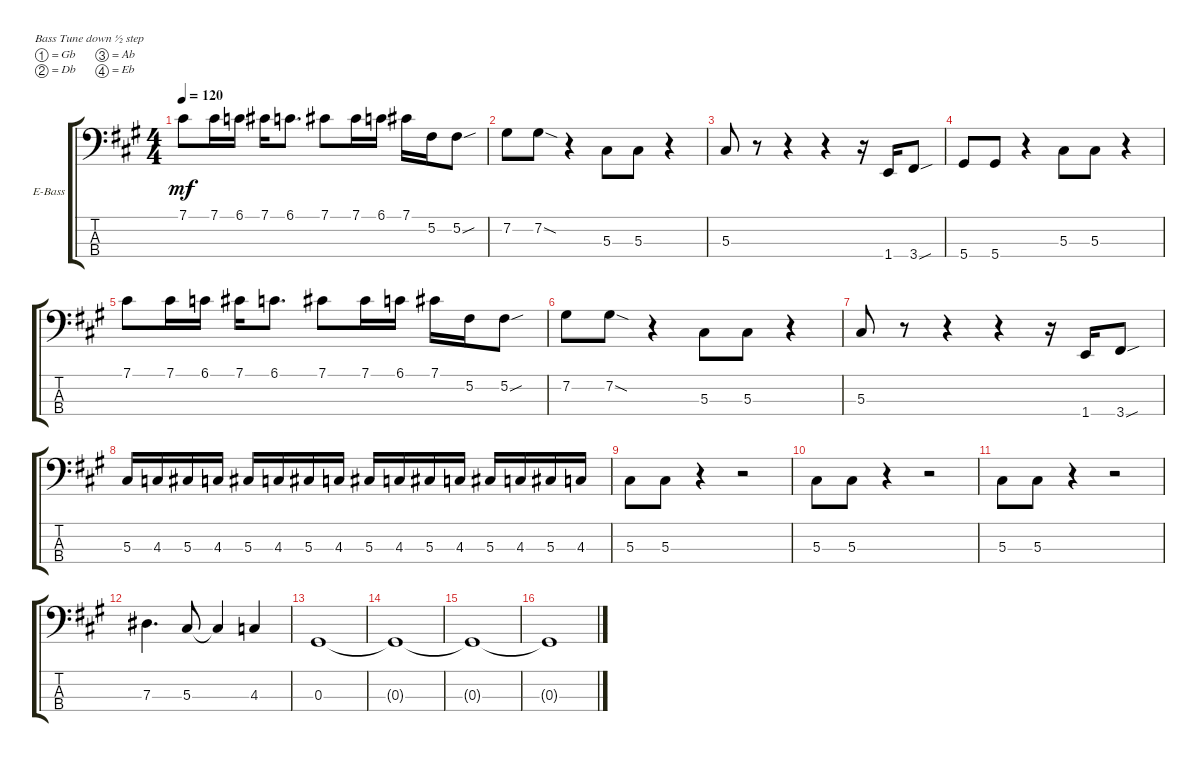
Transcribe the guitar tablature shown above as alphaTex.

\defaultSystemsLayout 4
\bracketExtendMode groupsimilarinstruments
\firstSystemTrackNameOrientation horizontal
\otherSystemsTrackNameOrientation horizontal
\track ("GENE SIMMONS" "E-Bass") {mute instrument electricbassfinger}
\staff {score tabs}
\tuning (Gb2 Db2 Ab1 Eb1)
\ts (4 4)
\tempo 120
\clef f4
\ks a
7.1.8{dy mf} 7.1.16 6.1.16 7.1.16 6.1.8{d} 7.1.8 7.1.16 6.1.16 7.1.16 5.2.16 5.2{sou}.8 |
7.2.8 7.2{sod}.8 r.4 5.3.8{beam invert} 5.3.8 r.4 |
5.3.8 r.8 r.4 r.4 r.16 1.4.16 3.4{sou}.8 |
5.4.8 5.4.8 r.4 5.3.8{beam invert} 5.3.8 r.4 |
7.1.8 7.1.16 6.1.16 7.1.16 6.1.8{d} 7.1.8 7.1.16 6.1.16 7.1.16 5.2.16 5.2{sou}.8 |
7.2.8 7.2{sod}.8 r.4 5.3.8{beam invert} 5.3.8 r.4 |
5.3.8 r.8 r.4 r.4 r.16 1.4.16 3.4{sou}.8 |
5.3.16 4.3.16 5.3.16 4.3.16 5.3.16 4.3.16 5.3.16 4.3.16 5.3.16 4.3.16 5.3.16 4.3.16 5.3.16 4.3.16 5.3.16 4.3.16 |
5.3.8{beam invert} 5.3.8 r.4 r.2 |
5.3.8{beam invert} 5.3.8 r.4 r.2 |
5.3.8{beam invert} 5.3.8 r.4 r.2 |
7.3.4{d} 5.3.8 5.3{t}.4 4.3.4 |
0.3.1 |
0.3{t}.1 |
0.3{t}.1 |
0.3{t}.1
